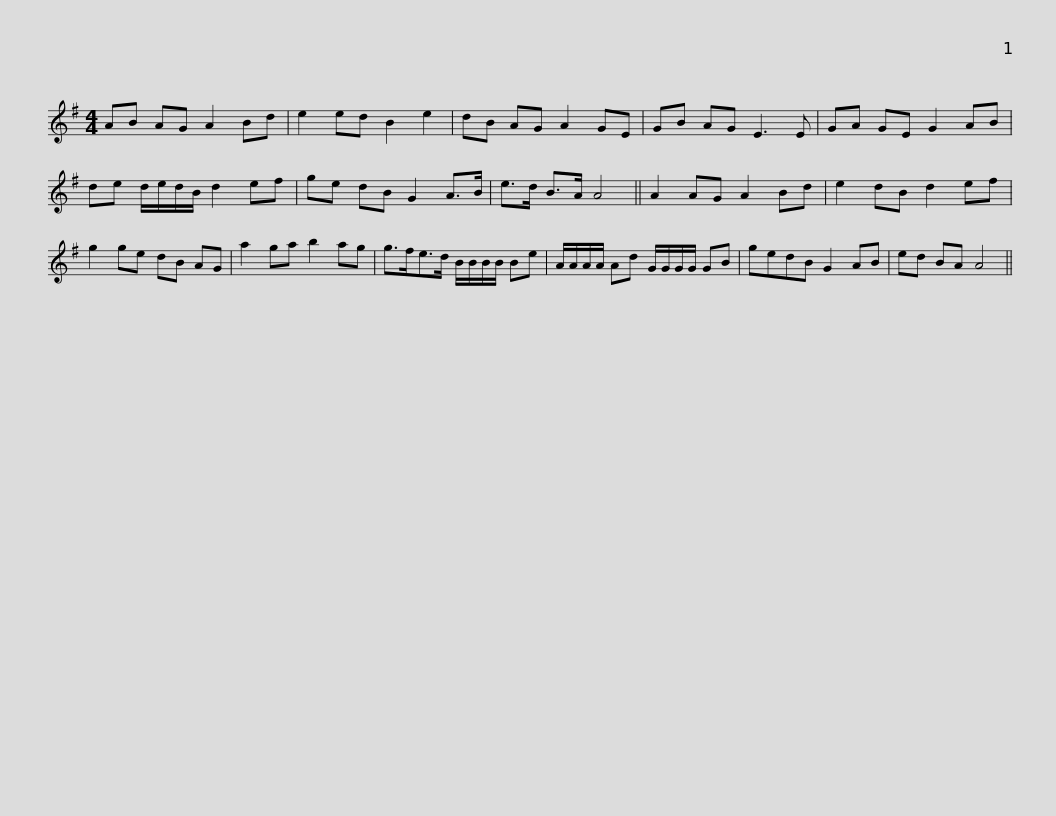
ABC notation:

X:1
L:1/8
M:4/4
I:linebreak $
K:G
V:1 treble
V:1
 AB AG A2 Bd | e2 ed B2 e2 | dB AG A2 GE | GB AG E3 E | GA GE G2 AB | %5
 de d/e/d/B/ d2 ef |$ ge dB G2 A>B | e>d B>A A4 || A2 AG A2 Bd | e2 dB d2 ef | %10
 g2 ge dB AG | a2 ga b2 ag |$ g>fe>d B/B/B/B/ Be | A/A/A/A/ Ad G/G/G/G/ GB | gedB G2 AB | %15
 ed BA A4 || %16
